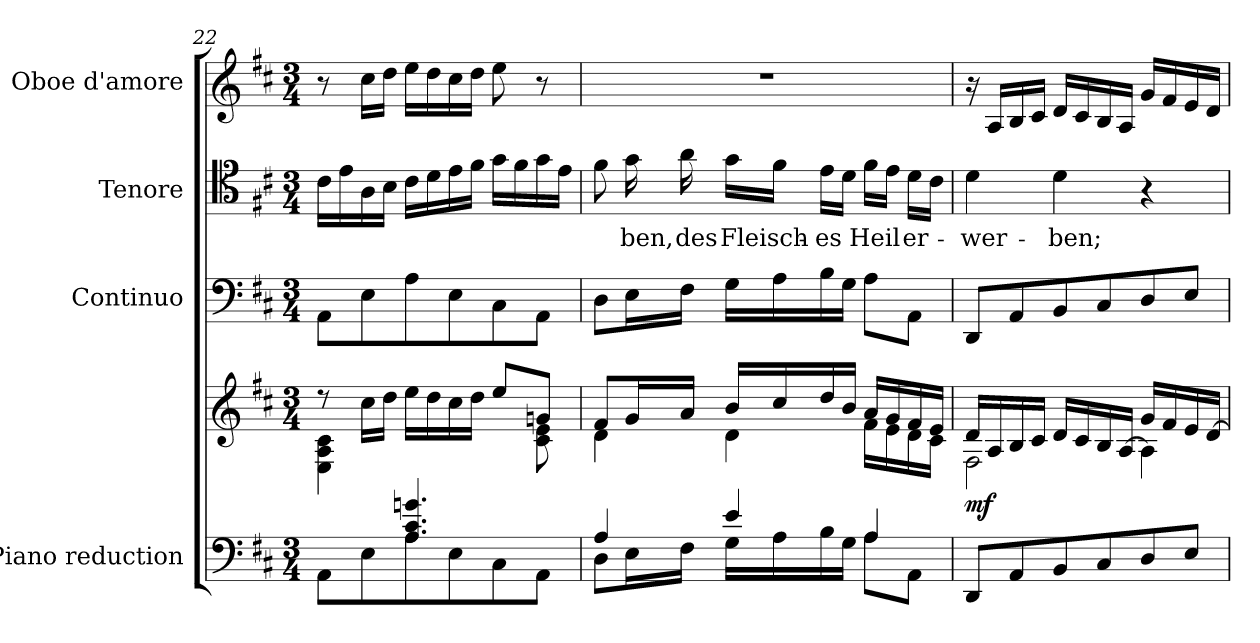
**kern	**kern	**dynam	**kern	**dynam	**kern	**text	**kern	**dynam
*part4	*part4	*part4	*part3	*part3	*part2	*part2	*part1	*part1
*staff5	*staff4	*staff4/5	*staff3	*staff3	*staff2	*staff2	*staff1	*staff1
*I"Piano reduction	*	*	*I"Continuo	*	*I"Tenore	*	*I"Oboe d'amore	*
*I'Pno	*	*	*	*	*	*	*I'Ob	*
*clefF4	*clefG2	*	*clefF4	*	*clefC4	*	*clefG2	*
*k[f#c#]	*k[f#c#]	*	*k[f#c#]	*	*k[f#c#]	*	*k[f#c#]	*
*M3/4	*M3/4	*	*M3/4	*	*M3/4	*	*M3/4	*
=22	=22	=22	=22	=22	=22	=22	=22	=22
*^	*^	*	*	*	*	*	*	*
4ryy	8AA\L	8r	4E\ 4A\ 4c#\	.	8AA\L	.	16c#\LL	.	8r	.
.	.	.	.	.	.	.	16e\	.	.	.
.	8E\	16cc#\LL	.	.	8E\	.	16A\	.	16cc#\LL	.
.	.	16dd\JJ	.	.	.	.	16B\JJ	.	16dd\JJ	.
4.A/ 4.c#/ 4.gn/	8A\	16ee\LL	4.ryy	.	8A\	.	16c#\LL	.	16ee\LL	.
.	.	16dd\	.	.	.	.	16d\	.	16dd\	.
.	8E\	16cc#\	.	.	8E\	.	16e\	.	16cc#\	.
.	.	16dd\JJ	.	.	.	.	16f#\JJ	.	16dd\JJ	.
.	8C#\	8ee/L	.	.	8C#\	.	16g\LL	.	8ee\	.
.	.	.	.	.	.	.	16f#\	.	.	.
8ryy	8AA\J	8gn/J	8c#\ 8e\	.	8AA\J	.	16g\	.	8r	.
.	.	.	.	.	.	.	16e\JJ	.	.	.
!!LO:LB:g=z
=23	=23	=23	=23	=23	=23	=23	=23	=23	=23	=23
4A/	8D\L	8f#/L	4d\	.	8D\L	.	8f#\	.	2.r	.
!	!	!	!	!	!	!	!	!LO:LY:b	!	!
.	16E\L	16g/L	.	.	16E\L	.	16g\	-ben,	.	.
!	!	!	!	!	!	!	!	!LO:LY:b	!	!
.	16F#\JJ	16a/JJ	.	.	16F#\JJ	.	16a\	des	.	.
!	!	!	!	!	!	!	!	!LO:LY:b	!	!
4e/	16G\LL	16b/LL	4d\	.	16G\LL	.	16g\LL	Fleisch-	.	.
.	16A\	16cc#/	.	.	16A\	.	16f#\JJ	.	.	.
!	!	!	!	!	!	!	!	!LO:LY:b	!	!
.	16B\	16dd/	.	.	16B\	.	16e\LL	-es	.	.
.	16G\JJ	16b/JJ	.	.	16G\JJ	.	16d\JJ	.	.	.
!	!	!	!	!	!	!	!	!LO:LY:b	!	!
4A/	8A\L	16a/LL	16f#\LL	.	8A\L	.	16f#\LL	Heil	.	.
.	.	16g/	16e\	.	.	.	16e\JJ	.	.	.
!	!	!	!	!	!	!	!	!LO:LY:b	!	!
.	8AA\J	16f#/	16d\	.	8AA\J	.	16d\LL	er-	.	.
.	.	16e/JJ	16c#\JJ	.	.	.	16c#\JJ	.	.	.
*v	*v	*	*	*	*	*	*	*	*	*
=24	=24	=24	=24	=24	=24	=24	=24	=24	=24
!	!	!	!LO:DY:b	!	!	!	!LO:LY:b	!	!
8DD/L	16d/LL	2F#\	mf	8DD/L	.	4d\	-wer-	16r	.
!	!	!	!	!	!	!	!	!	!LO:DY:b
.	16A/	.	.	.	.	.	.	16A/LL	other-dynamics
!	!	!	!	!	!LO:DY:a	!	!	!	!
8AA/	16B/	.	.	8AA/	other-dynamics	.	.	16B/	.
.	16c#/JJ	.	.	.	.	.	.	16c#/JJ	.
!	!	!	!	!	!	!	!LO:LY:b	!	!
8BB/	16d/LL	.	.	8BB/	.	4d\	-ben;	16d/LL	.
.	16c#/	.	.	.	.	.	.	16c#/	.
8C#/	16B/	.	.	8C#/	.	.	.	16B/	.
.	[16A/JJ	.	.	.	.	.	.	16A/JJ	.
8D/	16g/LL	4A\]	.	8D/	.	4r	.	16g/LL	.
.	16f#/	.	.	.	.	.	.	16f#/	.
8E/J	16e/	.	.	8E/J	.	.	.	16e/	.
.	[16d/JJ	.	.	.	.	.	.	16d/JJ	.
*	*v	*v	*	*	*	*	*	*	*
=	=	=	=	=	=	=	=	=
*-	*-	*-	*-	*-	*-	*-	*-	*-
